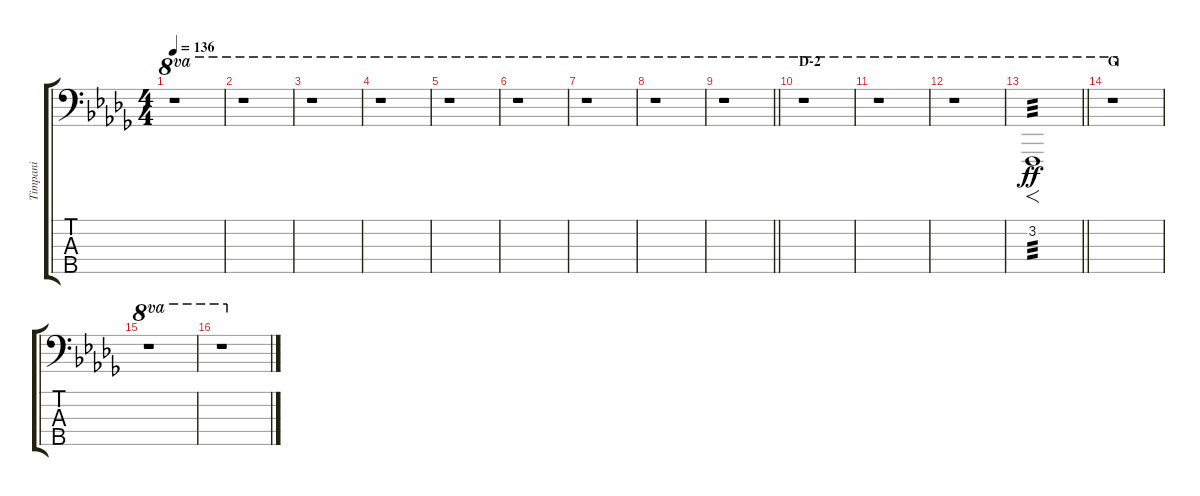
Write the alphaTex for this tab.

\track ("Timpani" "Timpani") {instrument timpani}
\staff {score tabs}
\tuning (G2 D2 A1 E1 B0) {hide}
\ts (4 4)
\tempo 136
\clef f4
\ks db
r.1{ot 8va dy ff} |
r.1{ot 8va} |
r.1{ot 8va} |
r.1{ot 8va} |
r.1{ot 8va} |
r.1{ot 8va} |
r.1{ot 8va} |
r.1{ot 8va} |
\barLineRight lightlight
r.1{ot 8va} |
\section ("" "D-2")
r.1{ot 8va} |
r.1{ot 8va} |
r.1{ot 8va} |
\barLineRight lightlight
3.2.1{f ot 8va tp 3} |
\section ("" "G")
r.1{ot 8va} |
r.1{ot 8va} |
r.1{ot 8va}
